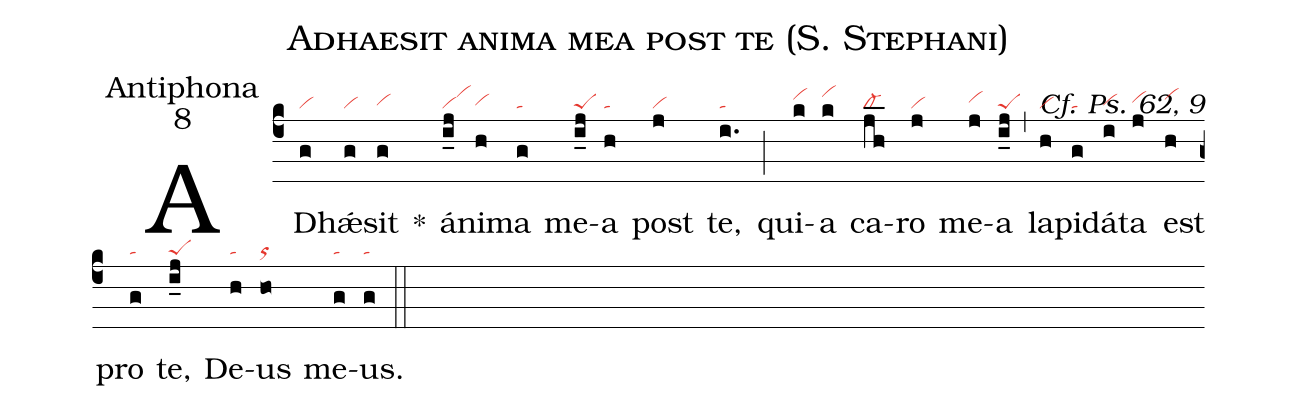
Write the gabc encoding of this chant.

name:Adhaesit anima mea post te (S. Stephani);
office-part:Antiphona;
mode:8;
commentary:Cf. Ps. 62, 9;
nabc-lines:1;
%%
(c4)
AD(g|vi)hǽ(g|vi)sit(g|vihg) *()
á(i_j|vivihj)ni(h|vihg)ma(g|ta) me(i_j|peS)a(h|ta) post(j|vi) te,(i.|ta) (;)
qui(k|vihi)a(k|vihj) ca(j_h_|cl-)ro(j|vi) me(j|vihh)a(i_j|peS) (,)
la(h|vi)pi(g|ta)dá(i|vihg)ta(j|vihh) est(h|vihi) pro(g|ta) te,(i_j|peS) De(h|ta)us(ho|or) me(g|ta)us.(g|ta) (::)
